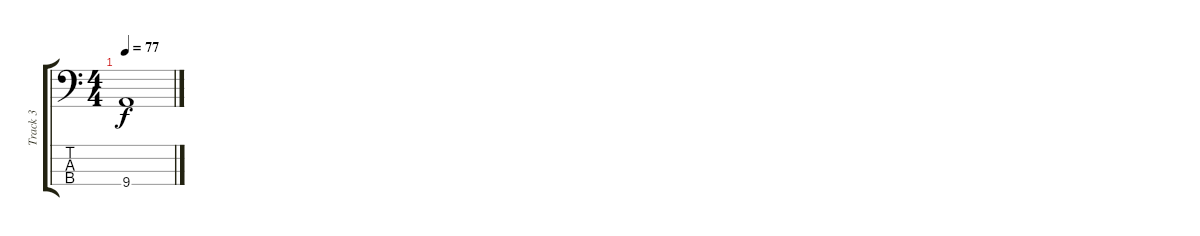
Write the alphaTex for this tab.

\track ("Track 3" "Track 3") {instrument electricbasspick}
\staff {score tabs}
\tuning (F2 C2 G1 C1) {hide}
\ts (4 4)
\tempo 77
\clef f4
\ks c
9.4.1{dy f}
